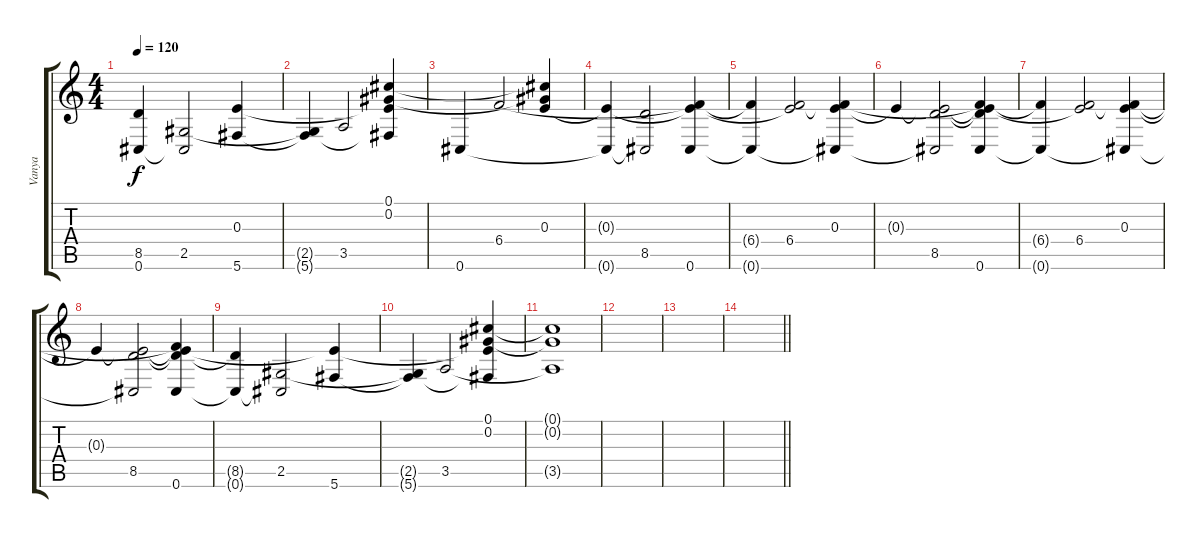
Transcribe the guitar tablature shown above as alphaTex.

\track ("Vanya" "Vanya") {instrument overdrivenguitar}
\staff {score tabs}
\tuning (Db4 Ab3 E3 B2 Gb2 Db2) {hide}
\ts (4 4)
\tempo 120
\clef g2
\ks c
(8.5{t} 0.6{t}).4{dy f} (2.5 0.6{t}).2 (0.3{t} 5.6).4 |
(2.5{t} 5.6{t}).4 3.5.2 (0.1 0.2 0.3{t} 5.6{t}).4 |
0.6.4 6.4.2 (0.1{t} 0.2{t} 0.3).4 |
(0.3{t} 0.6{t}).4 (8.5 0.6{t}).2 (0.3{t} 6.4{t} 0.6).4 |
(6.4{t} 0.6{t}).4 (0.3{t} 6.4).2 (0.3 6.4{t} 0.6{t}).4 |
0.3{t}.4 (0.3{t} 8.5 0.6{t}).2 (0.3{t} 6.4{t} 8.5{t} 0.6).4 |
(6.4{t} 0.6{t}).4 (0.3{t} 6.4).2 (0.3 6.4{t} 0.6{t}).4 |
0.3{t}.4 (0.3{t} 8.5 0.6{t}).2 (0.3{t} 6.4{t} 8.5{t} 0.6).4 |
(8.5{t} 0.6{t}).4 (2.5 0.6{t}).2 (0.3{t} 5.6).4 |
(2.5{t} 5.6{t}).4 3.5.2 (0.1 0.2 0.3{t} 5.6{t}).4 |
(0.1{t} 0.2{t} 3.5{t}).1 |
|
|
\barLineRight lightlight
